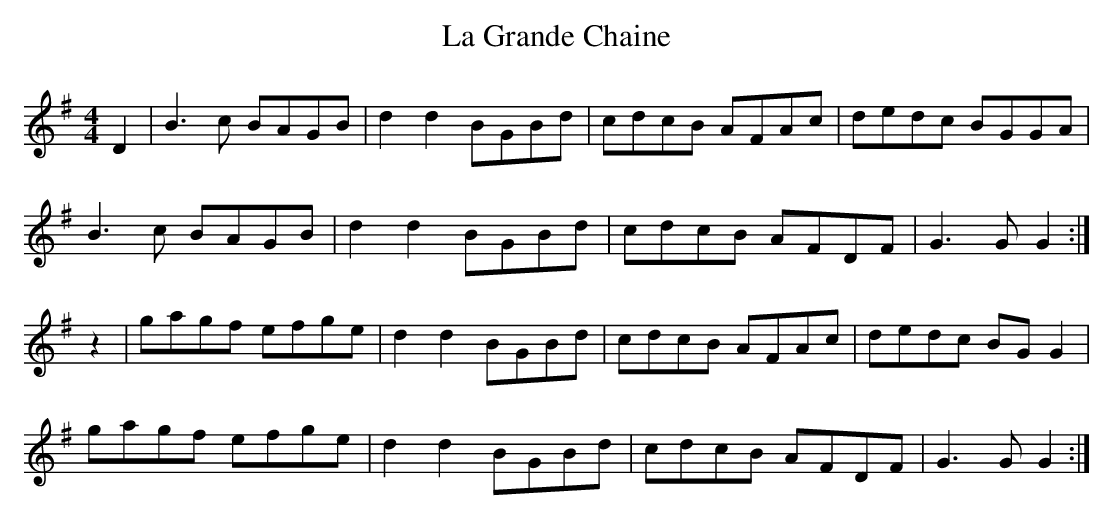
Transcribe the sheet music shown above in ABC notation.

X:1
T:Grande Chaine, La
M:4/4
L:1/8
K:G
D2|B3 c BAGB|d2 d2 BGBd|cdcB AFAc|dedc BGGA|
B3 c BAGB|d2 d2 BGBd|cdcB AFDF|G3 G G2:|
z2|gagf efge|d2 d2 BGBd|cdcB AFAc|dedc BG G2|
gagf efge|d2 d2 BGBd|cdcB AFDF|G3 G G2:|
